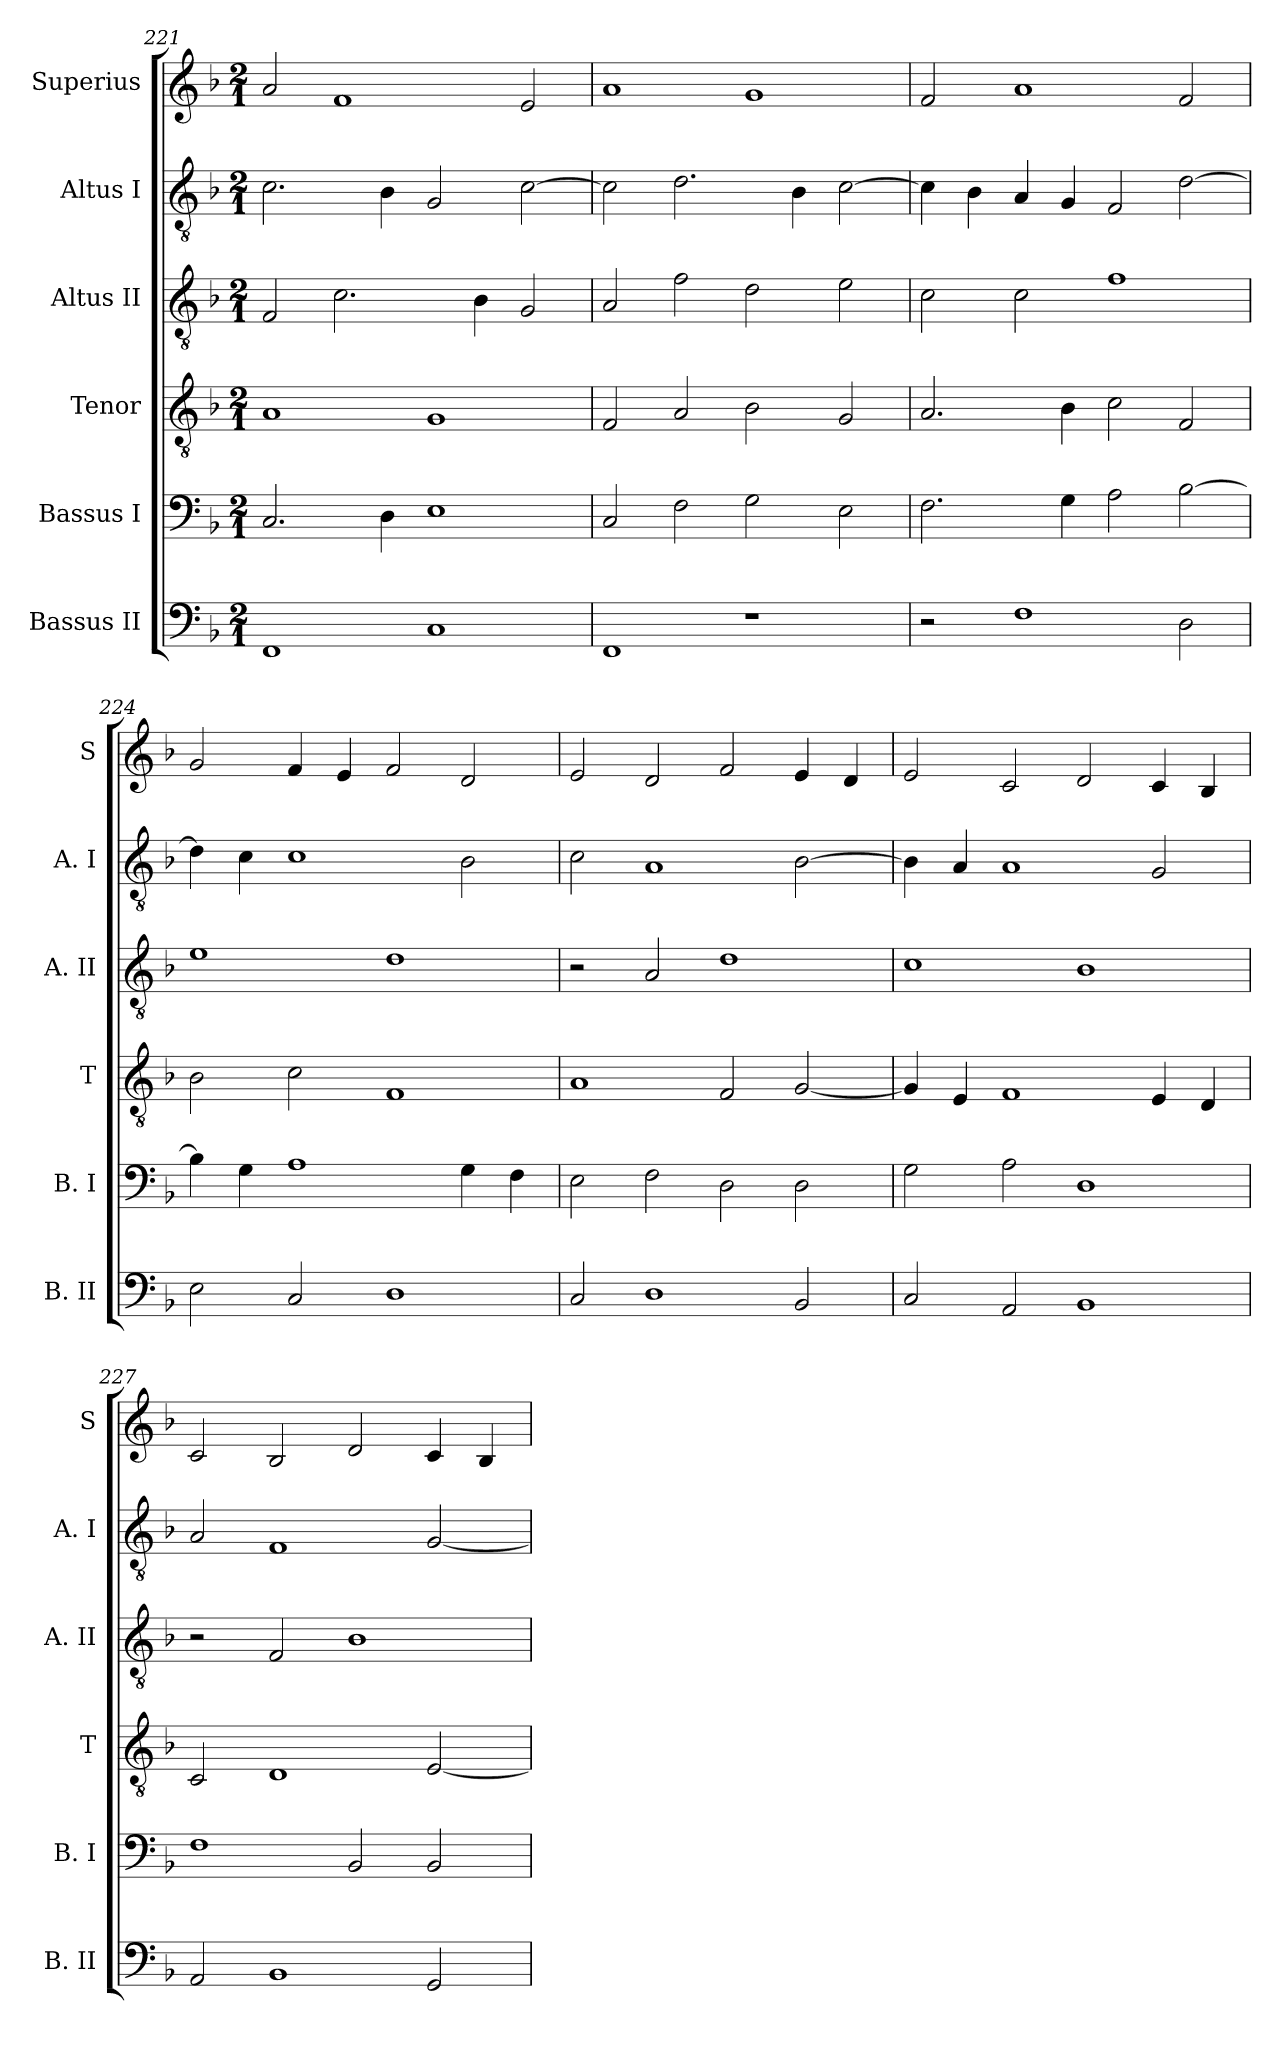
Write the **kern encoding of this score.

**kern	**kern	**kern	**kern	**kern	**kern
*part6	*part5	*part4	*part3	*part2	*part1
*staff6	*staff5	*staff4	*staff3	*staff2	*staff1
*I"Bassus II	*I"Bassus I	*I"Tenor	*I"Altus II	*I"Altus I	*I"Superius
*I'B. II	*I'B. I	*I'T	*I'A. II	*I'A. I	*I'S
*clefF4	*clefF4	*clefGv2	*clefGv2	*clefGv2	*clefG2
*k[b-]	*k[b-]	*k[b-]	*k[b-]	*k[b-]	*k[b-]
*d:	*d:	*d:	*d:	*d:	*d:
*M2/1	*M2/1	*M2/1	*M2/1	*M2/1	*M2/1
=221	=221	=221	=221	=221	=221
1FF	2.C	1A	2F	2.c	2a
.	.	.	2.c	.	1f
.	4D	.	.	4B-	.
1C	1E	1G	.	2G	.
.	.	.	4B-	.	.
.	.	.	2G	[2c	2e
=222	=222	=222	=222	=222	=222
1FF	2C	2F	2A	2c]	1a
.	2F	2A	2f	2.d	.
1r	2G	2B-	2d	.	1g
.	.	.	.	4B-	.
.	2E	2G	2e	[2c	.
=223	=223	=223	=223	=223	=223
2r	2.F	2.A	2c	4c]	2f
.	.	.	.	4B-	.
1F	.	.	2c	4A	1a
.	4G	4B-	.	4G	.
.	2A	2c	1f	2F	.
2D	[2B-	2F	.	[2d	2f
=224	=224	=224	=224	=224	=224
2E	4B-]	2B-	1e	4d]	2g
.	4G	.	.	4c	.
2C	1A	2c	.	1c	4f
.	.	.	.	.	4e
1D	.	1F	1d	.	2f
.	4G	.	.	2B-	2d
.	4F	.	.	.	.
=225	=225	=225	=225	=225	=225
2C	2E	1A	2r	2c	2e
1D	2F	.	2A	1A	2d
.	2D	2F	1d	.	2f
2BB-	2D	[2G	.	[2B-	4e
.	.	.	.	.	4d
=226	=226	=226	=226	=226	=226
2C	2G	4G]	1c	4B-]	2e
.	.	4E	.	4A	.
2AA	2A	1F	.	1A	2c
1BB-	1D	.	1B-	.	2d
.	.	4E	.	2G	4c
.	.	4D	.	.	4B-
=227	=227	=227	=227	=227	=227
2AA	1F	2C	2r	2A	2c
1BB-	.	1D	2F	1F	2B-
.	2BB-	.	1B-	.	2d
2GG	2BB-	[2E	.	[2G	4c
.	.	.	.	.	4B-
=	=	=	=	=	=
*-	*-	*-	*-	*-	*-
